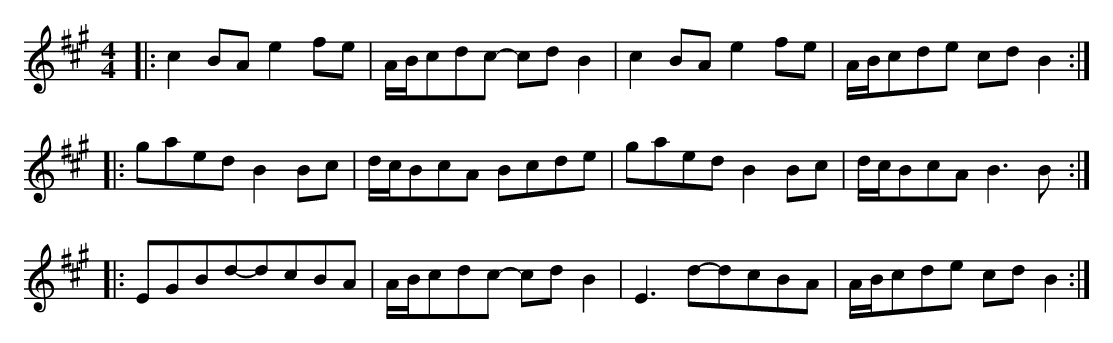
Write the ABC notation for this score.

X:1
M:4/4
K:A
|:c2BA e2fe|A/B/cdc- cdB2|c2BA e2fe|A/B/cde cdB2:|
|:gaed B2Bc|d/c/BcA Bcde|gaed B2Bc|d/c/BcA B3B:|
|:EGBd-dcBA|A/B/cdc- cdB2|E3d-dcBA|A/B/cde cdB2:|
